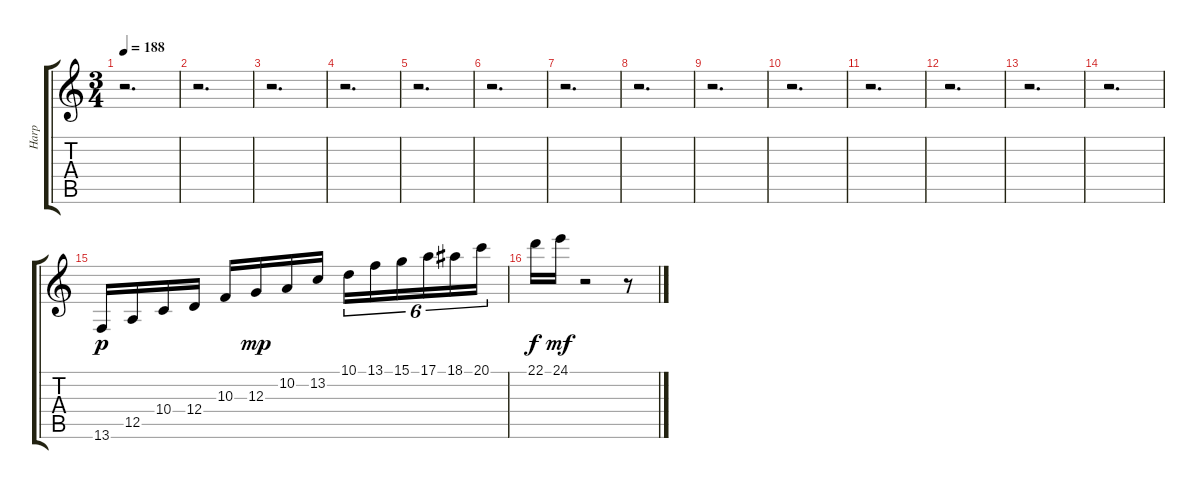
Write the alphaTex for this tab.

\track ("Harp" "Harp") {instrument orchestralharp}
\staff {score tabs}
\tuning (E4 B3 G3 D3 A2 E2) {hide}
\ts (3 4)
\tempo 188
\clef g2
\ks c
r.2{d dy f} |
r.2{d} |
r.2{d} |
r.2{d} |
r.2{d} |
r.2{d} |
r.2{d} |
r.2{d} |
r.2{d} |
r.2{d} |
r.2{d} |
r.2{d} |
r.2{d} |
r.2{d} |
13.6.16{dy p} 12.5.16 10.4.16 12.4.16 10.3.16 12.3.16{dy mp} 10.2.16 13.2.16 10.1.16{tu (6 4)} 13.1.16{tu (6 4)} 15.1.16{tu (6 4)} 17.1.16{tu (6 4)} 18.1.16{tu (6 4)} 20.1.16{tu (6 4)} |
22.1.16{dy f} 24.1.16{dy mf} r.2 r.8
